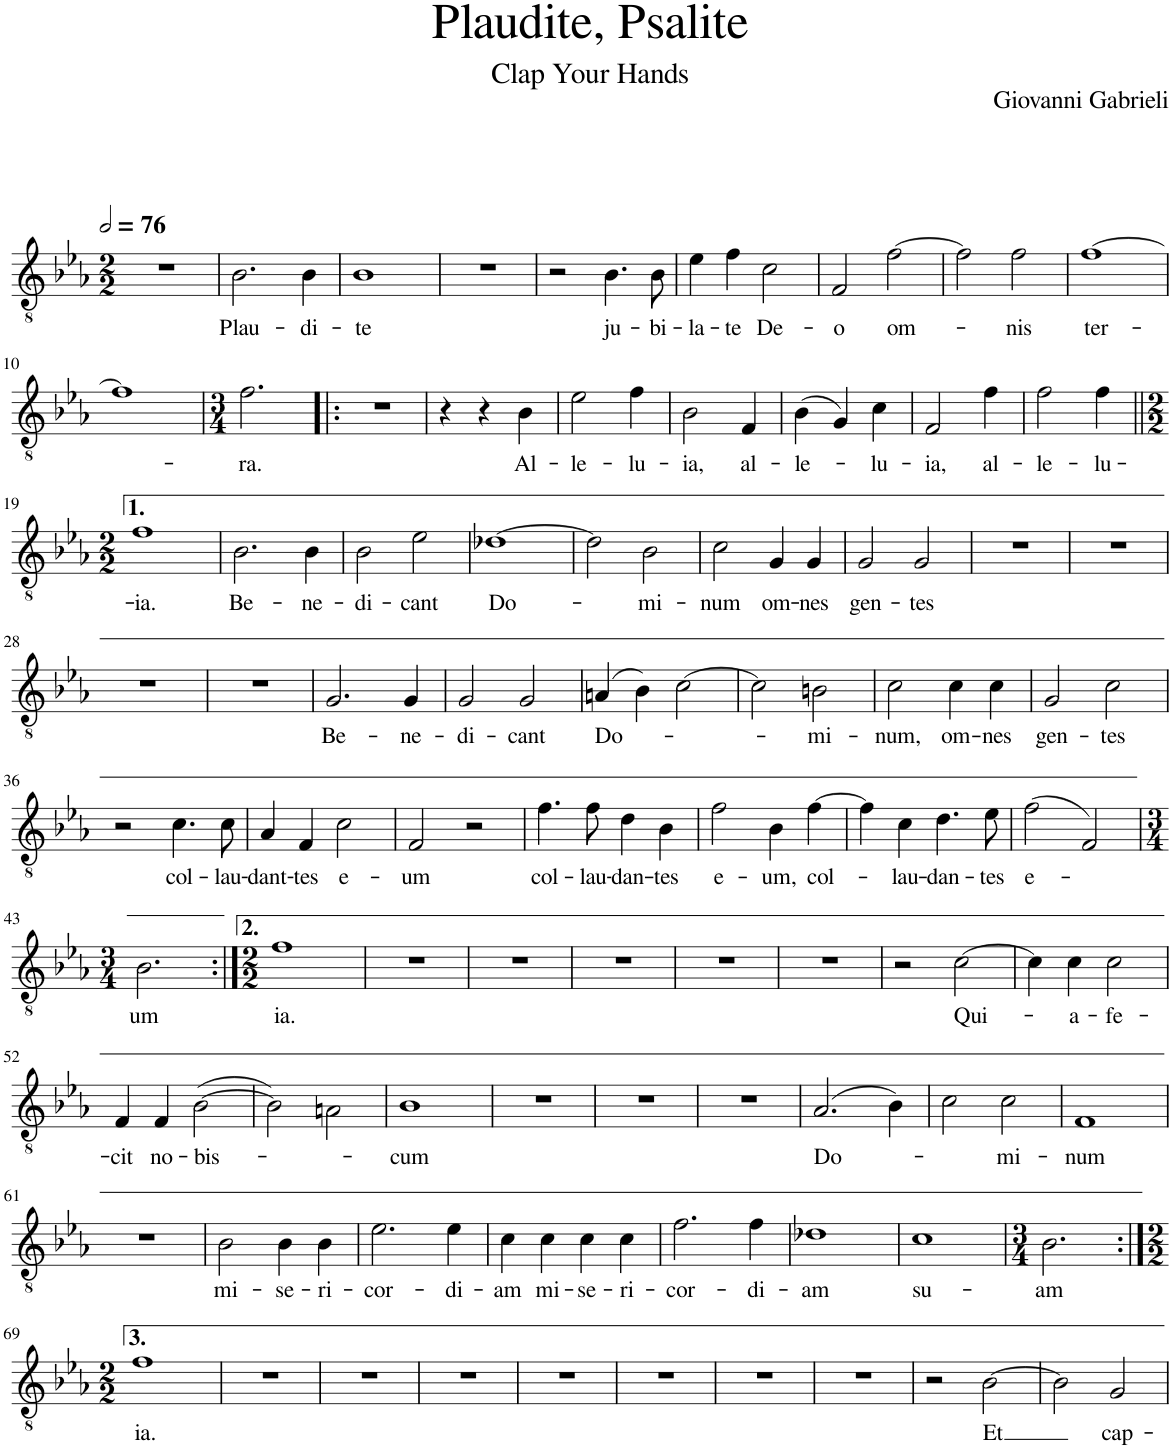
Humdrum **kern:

**kern	**text
*part1	*part1
*staff1	*staff1
*I"Tenor	*
*I'T.	*
*clefGv2	*
*k[b-e-a-]	*
*M2/2	*
*MM152	*
=1	=1
1r	.
=2	=2
!	!LO:LY:b
2.B-\	Plau-
!	!LO:LY:b
4B-\	-di-
=3	=3
!	!LO:LY:b
1B-	-te
=4	=4
1r	.
=5	=5
2r	.
!	!LO:LY:b
4.B-\	ju-
!	!LO:LY:b
8B-\	-bi-
=6	=6
!	!LO:LY:b
4e-\	-la-
!	!LO:LY:b
4f\	-te
!	!LO:LY:b
2c\	De-
=7	=7
!	!LO:LY:b
2F/	-o
!	!LO:LY:b
[2f\	om-
=8	=8
2f\]	.
!	!LO:LY:b
2f\	nis
=9	=9
!	!LO:LY:b
[1f	ter-
!!LO:LB:g=z
=10	=10
1f]	.
=11	=11
*M3/4	*
!	!LO:LY:b
2.f\	-ra.
=12!|:	=12!|:
2.r	.
=13	=13
4r	.
4r	.
!	!LO:LY:b
4B-\	Al-
=14	=14
!	!LO:LY:b
2e-\	-le-
!	!LO:LY:b
4f\	-lu-
=15	=15
!	!LO:LY:b
2B-\	-ia,
!	!LO:LY:b
4F/	al-
=16	=16
!	!LO:LY:b
(4B-\	-le-
4G/)	.
!	!LO:LY:b
4c\	-lu-
=17	=17
!	!LO:LY:b
2F/	-ia,
!	!LO:LY:b
4f\	al-
=18	=18
!	!LO:LY:b
2f\	-le-
!	!LO:LY:b
4f\	-lu-
!!LO:LB:g=z
=19||	=19||
*M2/2	*
!	!LO:LY:b
1f	-ia.
=20	=20
!	!LO:LY:b
2.B-\	Be-
!	!LO:LY:b
4B-\	-ne-
=21	=21
!	!LO:LY:b
2B-\	-di-
!	!LO:LY:b
2e-\	-cant
=22	=22
!	!LO:LY:b
[1d-X	Do-
=23	=23
2d-\]	.
!	!LO:LY:b
2B-\	mi-
=24	=24
!	!LO:LY:b
2c\	-num
!	!LO:LY:b
4G/	om-
!	!LO:LY:b
4G/	-nes
=25	=25
!	!LO:LY:b
2G/	gen-
!	!LO:LY:b
2G/	-tes
=26	=26
1r	.
=27	=27
1r	.
!!LO:LB:g=z
=28	=28
1r	.
=29	=29
1r	.
=30	=30
!	!LO:LY:b
2.G/	Be-
!	!LO:LY:b
4G/	-ne-
=31	=31
!	!LO:LY:b
2G/	-di-
!	!LO:LY:b
2G/	-cant
=32	=32
!	!LO:LY:b
(4An/	Do-
4B-\)	.
[2c\	.
=33	=33
2c\]	.
!	!LO:LY:b
2Bn\	-mi-
=34	=34
!	!LO:LY:b
2c\	-num,
!	!LO:LY:b
4c\	om-
!	!LO:LY:b
4c\	-nes
=35	=35
!	!LO:LY:b
2G/	gen-
!	!LO:LY:b
2c\	-tes
!!LO:LB:g=z
=36	=36
2r	.
!	!LO:LY:b
4.c\	col-
!	!LO:LY:b
8c\	-lau-
=37	=37
!	!LO:LY:b
4A-/	-dant-
!	!LO:LY:b
4F/	-tes
!	!LO:LY:b
2c\	e-
=38	=38
!	!LO:LY:b
2F/	-um
2r	.
=39	=39
!	!LO:LY:b
4.f\	col-
!	!LO:LY:b
8f\	-lau-
!	!LO:LY:b
4d\	-dan-
!	!LO:LY:b
4B-\	-tes
=40	=40
!	!LO:LY:b
2f\	e-
!	!LO:LY:b
4B-\	-um,
!	!LO:LY:b
[4f\	col-
=41	=41
4f\]	.
!	!LO:LY:b
4c\	-lau-
!	!LO:LY:b
4.d\	-dan-
!	!LO:LY:b
8e-\	-tes
=42	=42
!	!LO:LY:b
(2f\	e-
2F/)	.
!!LO:LB:g=z
=43	=43
*M3/4	*
!	!LO:LY:b
2.B-\	-um
=44:|!	=44:|!
*M2/2	*
!	!LO:LY:b
1f	-ia.
=45	=45
1r	.
=46	=46
1r	.
=47	=47
1r	.
=48	=48
1r	.
=49	=49
1r	.
=50	=50
2r	.
!	!LO:LY:b
[2c\	Qui-
=51	=51
4c\]	.
!	!LO:LY:b
4c\	-a-
!	!LO:LY:b
2c\	-fe-
!!LO:LB:g=z
=52	=52
!	!LO:LY:b
4F/	-cit
!	!LO:LY:b
4F/	no-
!	!LO:LY:b
([2B-\	-bis-
=53	=53
2B-\])	.
2An\	.
=54	=54
!	!LO:LY:b
1B-	-cum
=55	=55
1r	.
=56	=56
1r	.
=57	=57
1r	.
=58	=58
!	!LO:LY:b
(2.A-/	Do-
4B-\)	.
=59	=59
2c\	.
!	!LO:LY:b
2c\	-mi-
=60	=60
!	!LO:LY:b
1F	-num
!!LO:LB:g=z
=61	=61
1r	.
=62	=62
!	!LO:LY:b
2B-\	mi-
!	!LO:LY:b
4B-\	-se-
!	!LO:LY:b
4B-\	-ri-
=63	=63
!	!LO:LY:b
2.e-\	-cor-
!	!LO:LY:b
4e-\	-di-
=64	=64
!	!LO:LY:b
4c\	-am
!	!LO:LY:b
4c\	mi-
!	!LO:LY:b
4c\	-se-
!	!LO:LY:b
4c\	-ri-
=65	=65
!	!LO:LY:b
2.f\	-cor-
!	!LO:LY:b
4f\	-di-
=66	=66
!	!LO:LY:b
1d-X	-am
=67	=67
!	!LO:LY:b
1c	su-
=68	=68
*M3/4	*
!	!LO:LY:b
2.B-\	-am
!!LO:LB:g=z
=69:|!	=69:|!
*M2/2	*
!	!LO:LY:b
1f	-ia.
=70	=70
1r	.
=71	=71
1r	.
=72	=72
1r	.
=73	=73
1r	.
=74	=74
1r	.
=75	=75
1r	.
=76	=76
1r	.
=77	=77
2r	.
!	!LO:LY:b
[2B-\	-Et
=78	=78
2B-\]	.
!	!LO:LY:b
2G/	cap-
=	=
*-	*-
